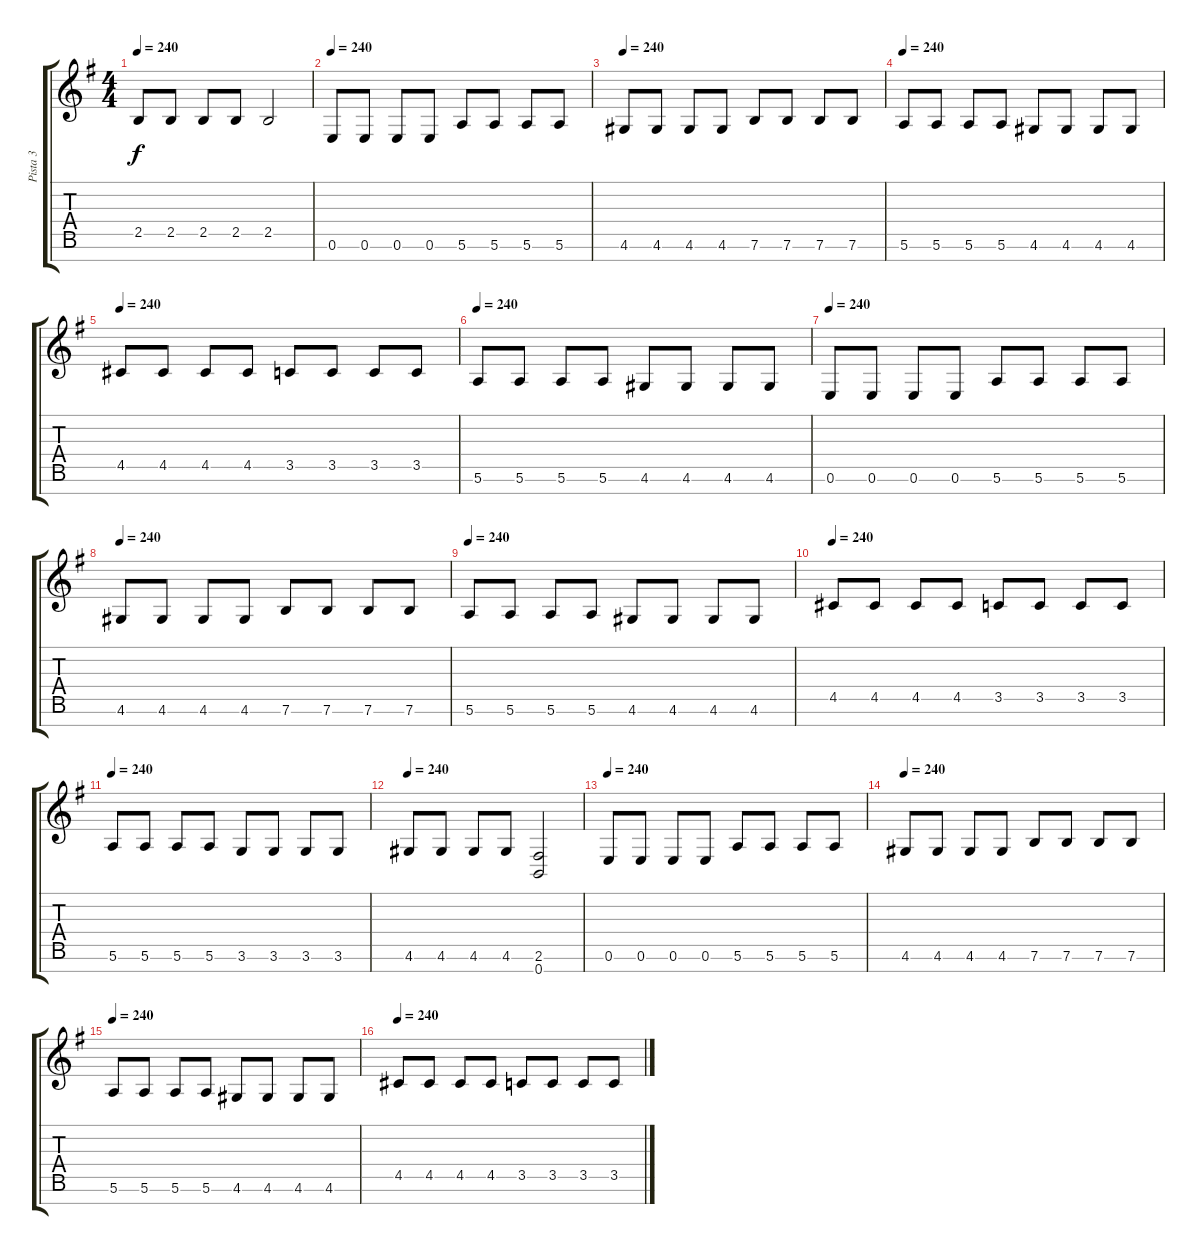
\track ("Pista 3" "Pista 3") {instrument overdrivenguitar}
\staff {score tabs}
\tuning (E4 B3 G3 D3 A2 E2 B1) {hide}
\ts (4 4)
\tempo 240
\clef g2
\ks g
2.5.8{dy f} 2.5.8 2.5.8 2.5.8 2.5.2 |
\tempo 240
0.6.8 0.6.8 0.6.8 0.6.8 5.6.8 5.6.8 5.6.8 5.6.8 |
\tempo 240
4.6.8 4.6.8 4.6.8 4.6.8 7.6.8 7.6.8 7.6.8 7.6.8 |
\tempo 240
5.6.8 5.6.8 5.6.8 5.6.8 4.6.8 4.6.8 4.6.8 4.6.8 |
\tempo 240
4.5.8 4.5.8 4.5.8 4.5.8 3.5.8 3.5.8 3.5.8 3.5.8 |
\tempo 240
5.6.8 5.6.8 5.6.8 5.6.8 4.6.8 4.6.8 4.6.8 4.6.8 |
\tempo 240
0.6.8 0.6.8 0.6.8 0.6.8 5.6.8 5.6.8 5.6.8 5.6.8 |
\tempo 240
4.6.8 4.6.8 4.6.8 4.6.8 7.6.8 7.6.8 7.6.8 7.6.8 |
\tempo 240
5.6.8 5.6.8 5.6.8 5.6.8 4.6.8 4.6.8 4.6.8 4.6.8 |
\tempo 240
4.5.8 4.5.8 4.5.8 4.5.8 3.5.8 3.5.8 3.5.8 3.5.8 |
\tempo 240
5.6.8 5.6.8 5.6.8 5.6.8 3.6.8 3.6.8 3.6.8 3.6.8 |
\tempo 240
4.6.8 4.6.8 4.6.8 4.6.8 (2.6 0.7).2 |
\tempo 240
0.6.8 0.6.8 0.6.8 0.6.8 5.6.8 5.6.8 5.6.8 5.6.8 |
\tempo 240
4.6.8 4.6.8 4.6.8 4.6.8 7.6.8 7.6.8 7.6.8 7.6.8 |
\tempo 240
5.6.8 5.6.8 5.6.8 5.6.8 4.6.8 4.6.8 4.6.8 4.6.8 |
\tempo 240
4.5.8 4.5.8 4.5.8 4.5.8 3.5.8 3.5.8 3.5.8 3.5.8
